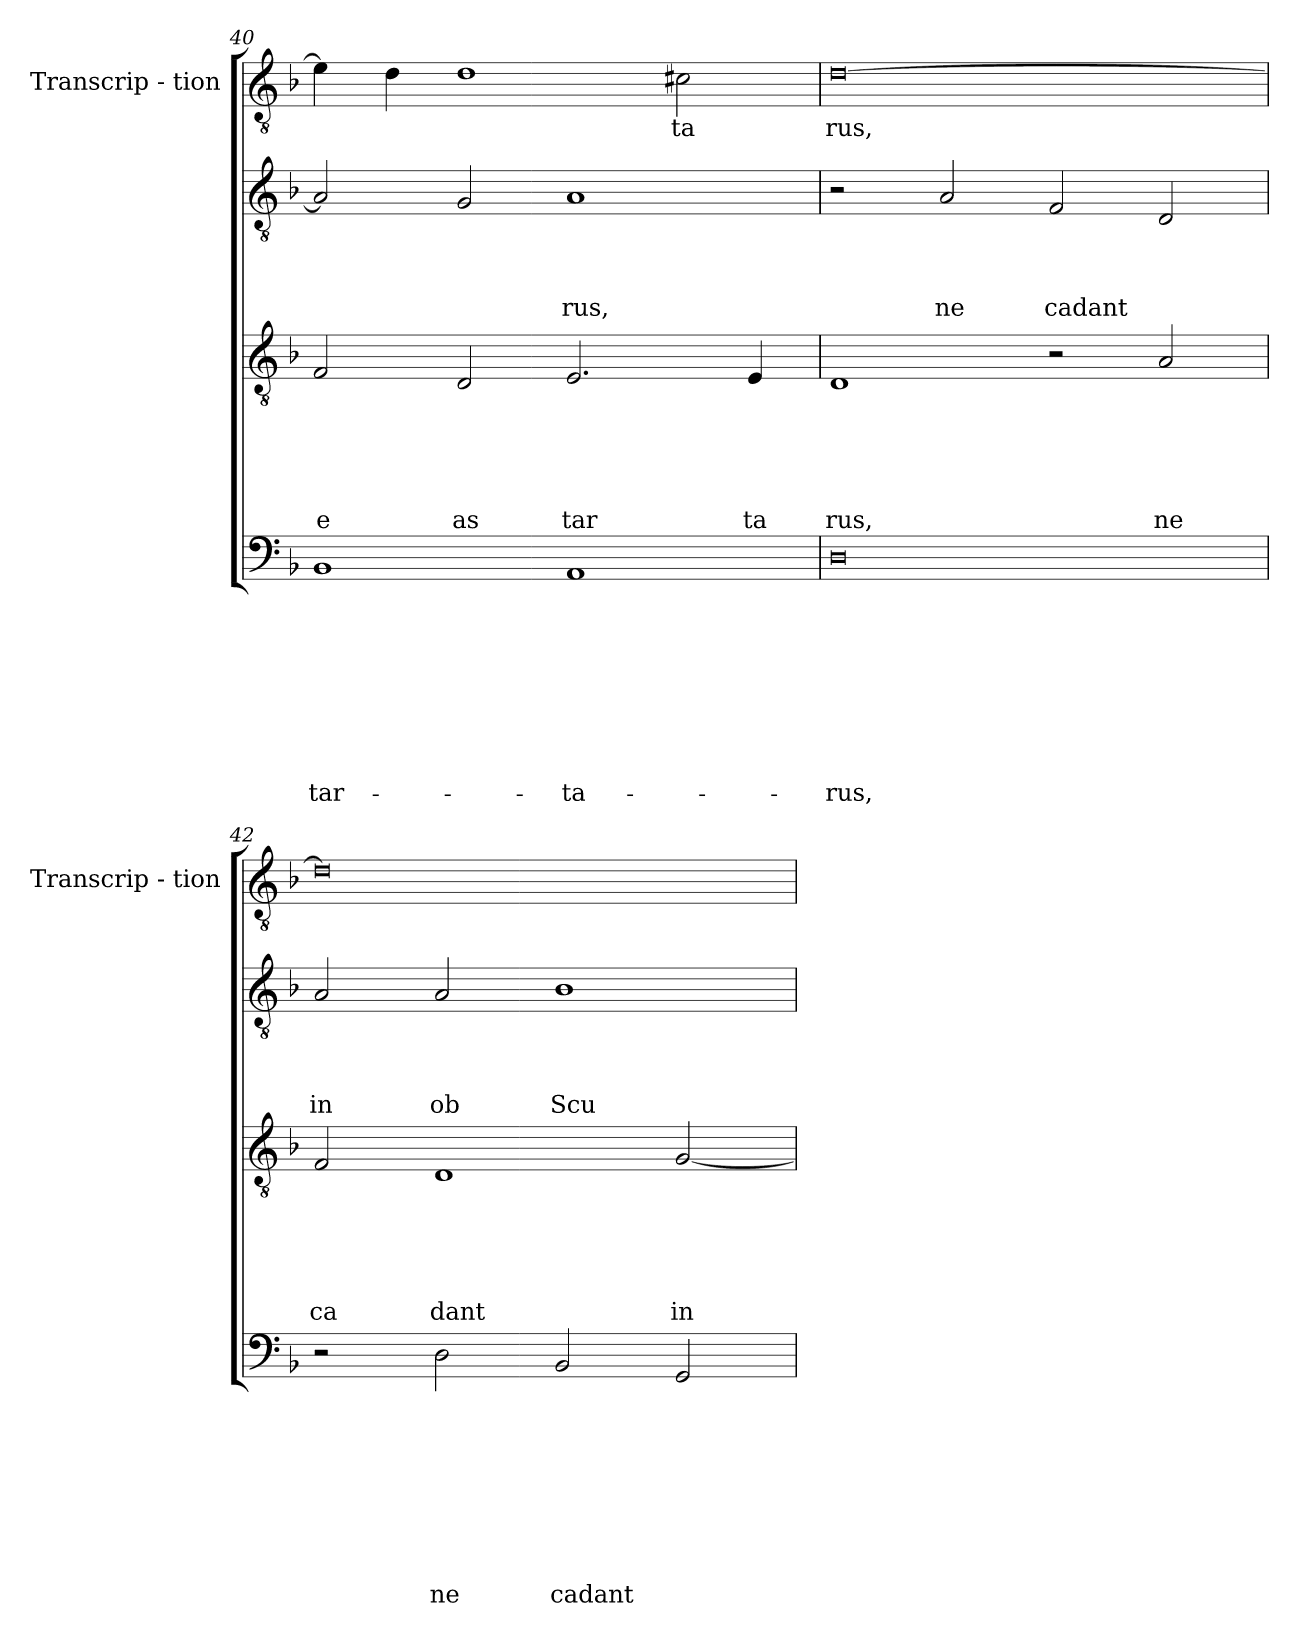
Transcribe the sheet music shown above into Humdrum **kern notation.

**kern	**text	**text	**text	**text	**text	**text	**text	**text	**text	**kern	**text	**text	**text	**text	**text	**text	**kern	**text	**text	**text	**text	**kern	**text
*part4	*part4	*part4	*part4	*part4	*part4	*part4	*part4	*part4	*part4	*part3	*part3	*part3	*part3	*part3	*part3	*part3	*part2	*part2	*part2	*part2	*part2	*part1	*part1
*staff4	*staff4	*staff4	*staff4	*staff4	*staff4	*staff4	*staff4	*staff4	*staff4	*staff3	*staff3	*staff3	*staff3	*staff3	*staff3	*staff3	*staff2	*staff2	*staff2	*staff2	*staff2	*staff1	*staff1
*	*	*	*	*	*	*	*	*	*	*	*	*	*	*	*	*	*	*	*	*	*	*I"Transcrip - tion	*
*	*	*	*	*	*	*	*	*	*	*	*	*	*	*	*	*	*	*	*	*	*	*I'Transcrip - tion	*
*clefF4	*	*	*	*	*	*	*	*	*	*clefGv2	*	*	*	*	*	*	*clefGv2	*	*	*	*	*clefGv2	*
*k[b-]	*	*	*	*	*	*	*	*	*	*k[b-]	*	*	*	*	*	*	*k[b-]	*	*	*	*	*k[b-]	*
*F:	*	*	*	*	*	*	*	*	*	*F:	*	*	*	*	*	*	*F:	*	*	*	*	*F:	*
=40	=40	=40	=40	=40	=40	=40	=40	=40	=40	=40	=40	=40	=40	=40	=40	=40	=40	=40	=40	=40	=40	=40	=40
!	!	!	!	!	!	!	!	!	!LO:LY:b	!	!	!	!	!	!	!LO:LY:b	!	!	!	!	!	!	!
1BB-	.	.	.	.	.	.	.	.	tar-	2F/	.	.	.	.	.	e	2A/]	.	.	.	.	4e\]	.
.	.	.	.	.	.	.	.	.	.	.	.	.	.	.	.	.	.	.	.	.	.	4d\	.
!	!	!	!	!	!	!	!	!	!	!	!	!	!	!	!	!LO:LY:b	!	!	!	!	!	!	!
.	.	.	.	.	.	.	.	.	.	2D/	.	.	.	.	.	as	2G/	.	.	.	.	1d	.
!	!	!	!	!	!	!	!	!	!LO:LY:b	!	!	!	!	!	!	!LO:LY:b	!	!	!	!	!LO:LY:b	!	!
1AA	.	.	.	.	.	.	.	.	-ta-	2.E/	.	.	.	.	.	tar	1A	.	.	.	rus,	.	.
!	!	!	!	!	!	!	!	!	!	!	!	!	!	!	!	!	!	!	!	!	!	!	!LO:LY:b
.	.	.	.	.	.	.	.	.	.	.	.	.	.	.	.	.	.	.	.	.	.	2c#\	ta
!	!	!	!	!	!	!	!	!	!	!	!	!	!	!	!	!LO:LY:b	!	!	!	!	!	!	!
.	.	.	.	.	.	.	.	.	.	4E/	.	.	.	.	.	ta	.	.	.	.	.	.	.
=41	=41	=41	=41	=41	=41	=41	=41	=41	=41	=41	=41	=41	=41	=41	=41	=41	=41	=41	=41	=41	=41	=41	=41
!	!	!	!	!	!	!	!	!	!LO:LY:b	!	!	!	!	!	!	!LO:LY:b	!	!	!	!	!	!	!LO:LY:b
0D	.	.	.	.	.	.	.	.	-rus,	1D	.	.	.	.	.	rus,	2r	.	.	.	.	[>0d	rus,
!	!	!	!	!	!	!	!	!	!	!	!	!	!	!	!	!	!	!	!	!	!LO:LY:b	!	!
.	.	.	.	.	.	.	.	.	.	.	.	.	.	.	.	.	2A/	.	.	.	ne	.	.
!	!	!	!	!	!	!	!	!	!	!	!	!	!	!	!	!	!	!	!	!	!LO:LY:b	!	!
.	.	.	.	.	.	.	.	.	.	2r	.	.	.	.	.	.	2F/	.	.	.	cadant	.	.
!	!	!	!	!	!	!	!	!	!	!	!	!	!	!	!	!LO:LY:b	!	!	!	!	!	!	!
.	.	.	.	.	.	.	.	.	.	2A/	.	.	.	.	.	ne	2D/	.	.	.	.	.	.
=42	=42	=42	=42	=42	=42	=42	=42	=42	=42	=42	=42	=42	=42	=42	=42	=42	=42	=42	=42	=42	=42	=42	=42
!	!	!	!	!	!	!	!	!	!	!	!	!	!	!	!	!LO:LY:b	!	!	!	!	!LO:LY:b	!	!
2r	.	.	.	.	.	.	.	.	.	2F/	.	.	.	.	.	ca	2A/	.	.	.	in	0d]	.
!	!	!	!	!	!	!	!	!	!LO:LY:b	!	!	!	!	!	!	!LO:LY:b	!	!	!	!	!LO:LY:b	!	!
2D\	.	.	.	.	.	.	.	.	ne	1D	.	.	.	.	.	dant	2A/	.	.	.	ob	.	.
!	!	!	!	!	!	!	!	!	!LO:LY:b	!	!	!	!	!	!	!	!	!	!	!	!LO:LY:b	!	!
2BB-/	.	.	.	.	.	.	.	.	cadant	.	.	.	.	.	.	.	1B-	.	.	.	Scu	.	.
!	!	!	!	!	!	!	!	!	!	!	!	!	!	!	!	!LO:LY:b	!	!	!	!	!	!	!
2GG/	.	.	.	.	.	.	.	.	.	[<2G/	.	.	.	.	.	in	.	.	.	.	.	.	.
=	=	=	=	=	=	=	=	=	=	=	=	=	=	=	=	=	=	=	=	=	=	=	=
*-	*-	*-	*-	*-	*-	*-	*-	*-	*-	*-	*-	*-	*-	*-	*-	*-	*-	*-	*-	*-	*-	*-	*-
